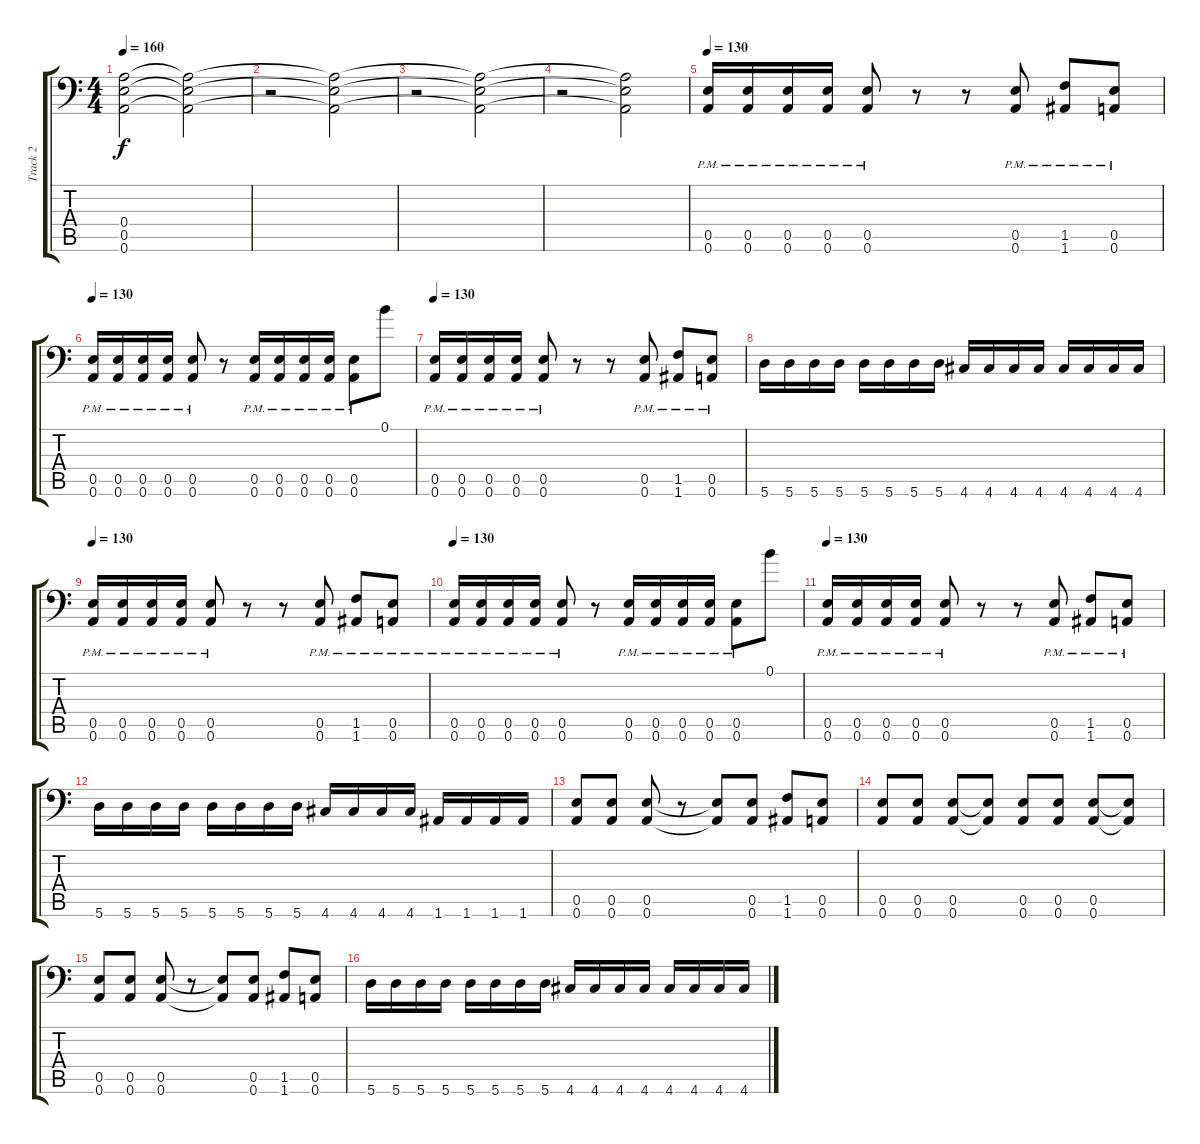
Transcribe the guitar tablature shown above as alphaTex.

\track ("Track 2" "Track 2") {instrument distortionguitar}
\staff {score tabs}
\tuning (B3 Gb3 D3 A2 E2 A1) {hide}
\ts (4 4)
\tempo 160
\clef f4
\ks c
(0.4 0.5 0.6).2{dy f} (0.4{t} 0.5{t} 0.6{t}).2 |
r.2 (0.4{t} 0.5{t} 0.6{t}).2 |
r.2 (0.4{t} 0.5{t} 0.6{t}).2 |
r.2 (0.4{t} 0.5{t} 0.6{t}).2 |
\tempo 130
(0.5{pm} 0.6{pm}).16 (0.5{pm} 0.6{pm}).16 (0.5{pm} 0.6{pm}).16 (0.5{pm} 0.6{pm}).16 (0.5{pm} 0.6{pm}).8 r.8 r.8 (0.5{pm} 0.6{pm}).8 (1.5{pm} 1.6{pm}).8 (0.5{pm} 0.6{pm}).8 |
\tempo 130
(0.5{pm} 0.6{pm}).16 (0.5{pm} 0.6{pm}).16 (0.5{pm} 0.6{pm}).16 (0.5{pm} 0.6{pm}).16 (0.5{pm} 0.6{pm}).8 r.8 (0.5{pm} 0.6{pm}).16 (0.5{pm} 0.6{pm}).16 (0.5{pm} 0.6{pm}).16 (0.5{pm} 0.6{pm}).16 (0.5{pm} 0.6{pm}).8 0.1.8 |
\tempo 130
(0.5{pm} 0.6{pm}).16 (0.5{pm} 0.6{pm}).16 (0.5{pm} 0.6{pm}).16 (0.5{pm} 0.6{pm}).16 (0.5{pm} 0.6{pm}).8 r.8 r.8 (0.5{pm} 0.6{pm}).8 (1.5{pm} 1.6{pm}).8 (0.5{pm} 0.6{pm}).8 |
5.6.16 5.6.16 5.6.16 5.6.16 5.6.16 5.6.16 5.6.16 5.6.16 4.6.16 4.6.16 4.6.16 4.6.16 4.6.16 4.6.16 4.6.16 4.6.16 |
\tempo 130
(0.5{pm} 0.6{pm}).16 (0.5{pm} 0.6{pm}).16 (0.5{pm} 0.6{pm}).16 (0.5{pm} 0.6{pm}).16 (0.5{pm} 0.6{pm}).8 r.8 r.8 (0.5{pm} 0.6{pm}).8 (1.5{pm} 1.6{pm}).8 (0.5{pm} 0.6{pm}).8 |
\tempo 130
(0.5{pm} 0.6{pm}).16 (0.5{pm} 0.6{pm}).16 (0.5{pm} 0.6{pm}).16 (0.5{pm} 0.6{pm}).16 (0.5{pm} 0.6{pm}).8 r.8 (0.5{pm} 0.6{pm}).16 (0.5{pm} 0.6{pm}).16 (0.5{pm} 0.6{pm}).16 (0.5{pm} 0.6{pm}).16 (0.5{pm} 0.6{pm}).8 0.1.8 |
\tempo 130
(0.5{pm} 0.6{pm}).16 (0.5{pm} 0.6{pm}).16 (0.5{pm} 0.6{pm}).16 (0.5{pm} 0.6{pm}).16 (0.5{pm} 0.6{pm}).8 r.8 r.8 (0.5{pm} 0.6{pm}).8 (1.5{pm} 1.6{pm}).8 (0.5{pm} 0.6{pm}).8 |
5.6.16 5.6.16 5.6.16 5.6.16 5.6.16 5.6.16 5.6.16 5.6.16 4.6.16 4.6.16 4.6.16 4.6.16 1.6.16 1.6.16 1.6.16 1.6.16 |
(0.5 0.6).8 (0.5 0.6).8 (0.5 0.6).8 r.8 (0.5{t} 0.6{t}).8 (0.5 0.6).8 (1.5 1.6).8 (0.5 0.6).8 |
(0.5 0.6).8 (0.5 0.6).8 (0.5 0.6).8 (0.5{t} 0.6{t}).8 (0.5 0.6).8 (0.5 0.6).8 (0.5 0.6).8 (0.5{t} 0.6{t}).8 |
(0.5 0.6).8 (0.5 0.6).8 (0.5 0.6).8 r.8 (0.5{t} 0.6{t}).8 (0.5 0.6).8 (1.5 1.6).8 (0.5 0.6).8 |
5.6.16 5.6.16 5.6.16 5.6.16 5.6.16 5.6.16 5.6.16 5.6.16 4.6.16 4.6.16 4.6.16 4.6.16 4.6.16 4.6.16 4.6.16 4.6.16
